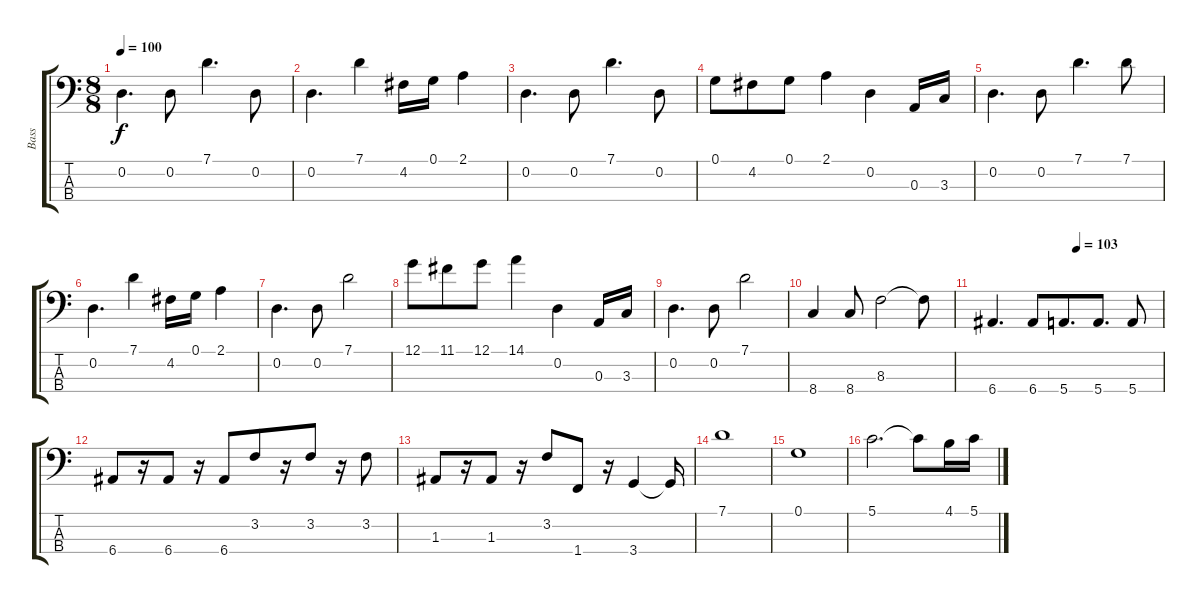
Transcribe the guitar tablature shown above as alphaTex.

\track ("Bass" "Bass") {instrument electricbassfinger}
\staff {score tabs}
\tuning (G2 D2 A1 E1) {hide}
\ts (8 8)
\tempo 100
\clef f4
\ks c
0.2.4{d dy f} 0.2.8 7.1.4{d} 0.2.8 |
0.2.4{d} 7.1.4 4.2.16 0.1.16 2.1.4 |
0.2.4{d} 0.2.8 7.1.4{d} 0.2.8 |
0.1.8 4.2.8 0.1.8 2.1.4 0.2.4 0.3.16 3.3.16 |
0.2.4{d} 0.2.8 7.1.4{d} 7.1.8 |
0.2.4{d} 7.1.4 4.2.16 0.1.16 2.1.4 |
0.2.4{d} 0.2.8 7.1.2 |
12.1.8 11.1.8 12.1.8 14.1.4 0.2.4 0.3.16 3.3.16 |
0.2.4{d} 0.2.8 7.1.2 |
8.4.4 8.4.8 8.3.2 8.3{t}.8 |
\tempo (103 0.5)
6.4.4{d} 6.4.8 5.4.8{d} 5.4.8{d} 5.4.8 |
6.4.8 r.16 6.4.8 r.16 6.4.8 3.2.8 r.16 3.2.8 r.16 3.2.8 |
1.3.8 r.16 1.3.8 r.16 3.2.8 1.4.8 r.16 3.4.4 3.4{t}.16 |
7.1.1 |
0.1.1 |
5.1.2{d} 5.1{t}.8 4.1.16 5.1.16
